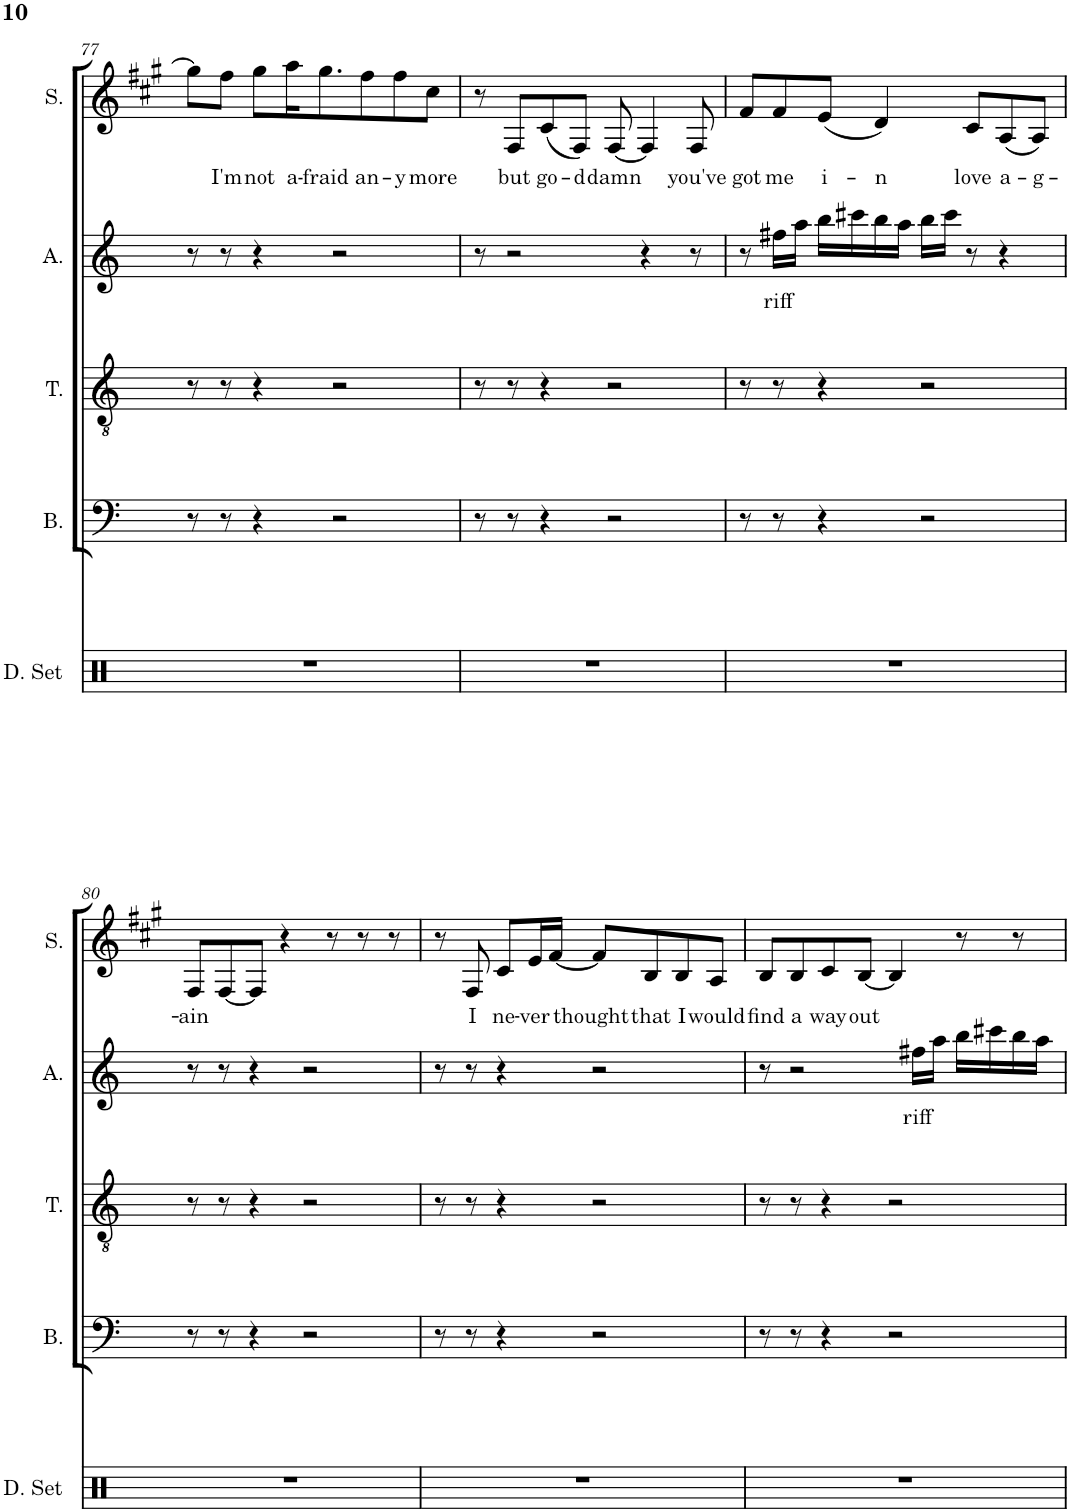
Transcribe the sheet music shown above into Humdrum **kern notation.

**kern	**kern	**kern	**kern	**text	**kern	**text
*part5	*part4	*part3	*part2	*part2	*part1	*part1
*staff5	*staff4	*staff3	*staff2	*staff2	*staff1	*staff1
*I"Drumset	*I"Bass	*I"Tenor	*I"Alto	*	*I"Soprano	*
*I'D. Set	*I'B.	*I'T.	*I'A.	*	*I'S.	*
!!LO:PB:g=z
*clefX	*clefF4	*clefGv2	*clefG2	*	*clefG2	*
*k[]	*k[]	*k[]	*k[]	*	*k[f#c#g#]	*
*M4/4	*M4/4	*M4/4	*M4/4	*	*M4/4	*
=77	=77	=77	=77	=77	=77	=77
1r	8r	8r	8r	.	8gg#\L]	.
!	!	!	!	!	!	!LO:LY:b
.	8r	8r	8r	.	8ff#\J	I'm
!	!	!	!	!	!	!LO:LY:b
.	4r	4r	4r	.	8gg#\L	not
!	!	!	!	!	!	!LO:LY:b
.	.	.	.	.	16aa\K	a-
!	!	!	!	!	!	!LO:LY:b
.	.	.	.	.	8.gg#\	-fraid
.	2r	2r	2r	.	.	.
!	!	!	!	!	!	!LO:LY:b
.	.	.	.	.	8ff#\	an-
!	!	!	!	!	!	!LO:LY:b
.	.	.	.	.	8ff#\	-y
!	!	!	!	!	!	!LO:LY:b
.	.	.	.	.	8cc#\J	more
=78	=78	=78	=78	=78	=78	=78
1r	8r	8r	8r	.	8r	.
!	!	!	!	!	!	!LO:LY:b
.	8r	8r	2r	.	8F#/L	but
!	!	!	!	!	!	!LO:LY:b
.	4r	4r	.	.	(8c#/	go-
!	!	!	!	!	!	!LO:LY:b
.	.	.	.	.	8F#/J)	-d
!	!	!	!	!	!	!LO:LY:b
.	2r	2r	.	.	[8F#/	damn
.	.	.	4r	.	4F#/]	.
!	!	!	!	!	!	!LO:LY:b
.	.	.	8r	.	8F#/	you've
=79	=79	=79	=79	=79	=79	=79
!	!	!	!	!	!	!LO:LY:b
1r	8r	8r	8r	.	8f#/L	got
!	!	!	!	!LO:LY:b	!	!LO:LY:b
.	8r	8r	16ff#X\LL	riff	8f#/	me
.	.	.	16aa\JJ	.	.	.
!	!	!	!	!	!	!LO:LY:b
.	4r	4r	16bb\LL	.	(8e/J	i-
.	.	.	16ccc#X\	.	.	.
!	!	!	!	!	!	!LO:LY:b
.	.	.	16bb\	.	4d/)	-n
.	.	.	16aa\JJ	.	.	.
.	2r	2r	16bb\LL	.	.	.
.	.	.	16ccc#\JJ	.	.	.
!	!	!	!	!	!	!LO:LY:b
.	.	.	8r	.	8c#/L	love
!	!	!	!	!	!	!LO:LY:b
.	.	.	4r	.	(8A/	a-
!	!	!	!	!	!	!LO:LY:b
.	.	.	.	.	8A/J)	-g-
!!LO:LB:g=z
=80	=80	=80	=80	=80	=80	=80
!	!	!	!	!	!	!LO:LY:b
1r	8r	8r	8r	.	8F#/L	-ain
.	8r	8r	8r	.	[8F#/	.
.	4r	4r	4r	.	8F#/J]	.
.	.	.	.	.	4r	.
.	2r	2r	2r	.	.	.
.	.	.	.	.	8r	.
.	.	.	.	.	8r	.
.	.	.	.	.	8r	.
=81	=81	=81	=81	=81	=81	=81
1r	8r	8r	8r	.	8r	.
!	!	!	!	!	!	!LO:LY:b
.	8r	8r	8r	.	8F#/	I
!	!	!	!	!	!	!LO:LY:b
.	4r	4r	4r	.	8c#/L	ne-
!	!	!	!	!	!	!LO:LY:b
.	.	.	.	.	16e/L	-ver
!	!	!	!	!	!	!LO:LY:b
.	.	.	.	.	[16f#/JJ	thought
.	2r	2r	2r	.	8f#/L]	.
!	!	!	!	!	!	!LO:LY:b
.	.	.	.	.	8B/	that
!	!	!	!	!	!	!LO:LY:b
.	.	.	.	.	8B/	I
!	!	!	!	!	!	!LO:LY:b
.	.	.	.	.	8A/J	would
=82	=82	=82	=82	=82	=82	=82
!	!	!	!	!	!	!LO:LY:b
1r	8r	8r	8r	.	8B/L	find
!	!	!	!	!	!	!LO:LY:b
.	8r	8r	2r	.	8B/	a
!	!	!	!	!	!	!LO:LY:b
.	4r	4r	.	.	8c#/	way
!	!	!	!	!	!	!LO:LY:b
.	.	.	.	.	[8B/J	out
.	2r	2r	.	.	4B/]	.
!	!	!	!	!LO:LY:b	!	!
.	.	.	16ff#X\LL	riff	.	.
.	.	.	16aa\JJ	.	.	.
.	.	.	16bb\LL	.	8r	.
.	.	.	16ccc#X\	.	.	.
.	.	.	16bb\	.	8r	.
.	.	.	16aa\JJ	.	.	.
=	=	=	=	=	=	=
*-	*-	*-	*-	*-	*-	*-
